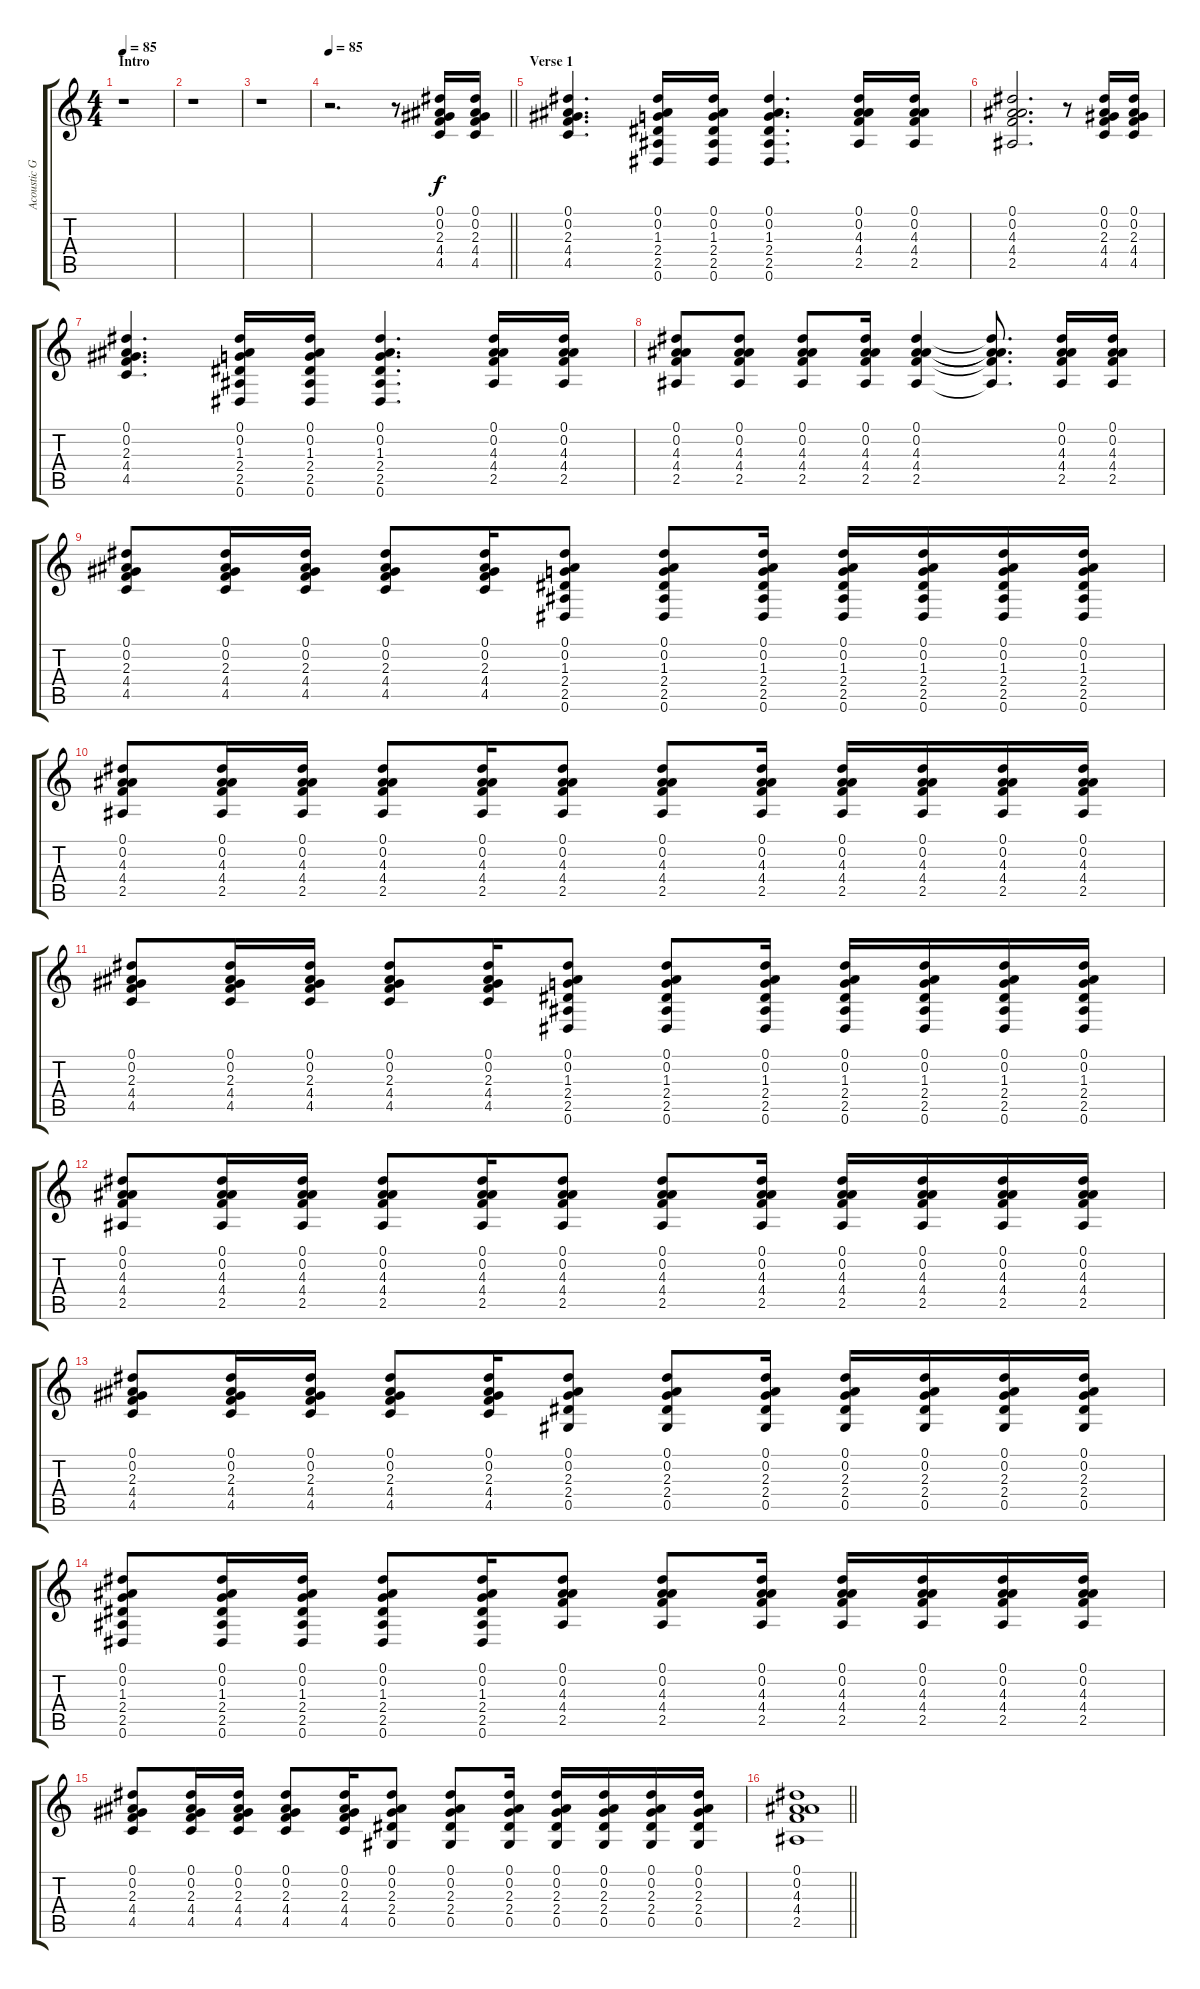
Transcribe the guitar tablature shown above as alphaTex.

\track ("Acoustic Guitar" "Acoustic G") {instrument acousticguitarsteel}
\staff {score tabs}
\tuning (Eb4 Bb3 Gb3 Db3 Ab2 Eb2) {hide}
\ts (4 4)
\section ("" "Intro")
\tempo 85
\tempo 75
\tempo 85
\clef g2
\ks c
r.1{dy f instrument acousticguitarsteel} |
r.1 |
r.1 |
\tempo 85
\barLineRight lightlight
r.2{d} r.8 (0.1 0.2 2.3 4.4 4.5).16 (0.1 0.2 2.3 4.4 4.5).16 |
\section ("" "Verse 1")
(0.1 0.2 2.3 4.4 4.5).4{d} (0.1 0.2 1.3 2.4 2.5 0.6).16 (0.1 0.2 1.3 2.4 2.5 0.6).16 (0.1 0.2 1.3 2.4 2.5 0.6).4{d} (0.1 0.2 4.3 4.4 2.5).16 (0.1 0.2 4.3 4.4 2.5).16 |
(0.1 0.2 4.3 4.4 2.5).2{d} r.8 (0.1 0.2 2.3 4.4 4.5).16 (0.1 0.2 2.3 4.4 4.5).16 |
(0.1 0.2 2.3 4.4 4.5).4{d} (0.1 0.2 1.3 2.4 2.5 0.6).16 (0.1 0.2 1.3 2.4 2.5 0.6).16 (0.1 0.2 1.3 2.4 2.5 0.6).4{d} (0.1 0.2 4.3 4.4 2.5).16 (0.1 0.2 4.3 4.4 2.5).16 |
(0.1 0.2 4.3 4.4 2.5).8 (0.1 0.2 4.3 4.4 2.5).8 (0.1 0.2 4.3 4.4 2.5).8 (0.1 0.2 4.3 4.4 2.5).16 (0.1 0.2 4.3 4.4 2.5).4 (0.1{t} 0.2{t} 4.3{t} 4.4{t} 2.5{t}).8{d} (0.1 0.2 4.3 4.4 2.5).16 (0.1 0.2 4.3 4.4 2.5).16 |
(0.1 0.2 2.3 4.4 4.5).8 (0.1 0.2 2.3 4.4 4.5).16 (0.1 0.2 2.3 4.4 4.5).16 (0.1 0.2 2.3 4.4 4.5).8 (0.1 0.2 2.3 4.4 4.5).16 (0.1 0.2 1.3 2.4 2.5 0.6).8 (0.1 0.2 1.3 2.4 2.5 0.6).8 (0.1 0.2 1.3 2.4 2.5 0.6).16 (0.1 0.2 1.3 2.4 2.5 0.6).16 (0.1 0.2 1.3 2.4 2.5 0.6).16 (0.1 0.2 1.3 2.4 2.5 0.6).16 (0.1 0.2 1.3 2.4 2.5 0.6).16 |
(0.1 0.2 4.3 4.4 2.5).8 (0.1 0.2 4.3 4.4 2.5).16 (0.1 0.2 4.3 4.4 2.5).16 (0.1 0.2 4.3 4.4 2.5).8 (0.1 0.2 4.3 4.4 2.5).16 (0.1 0.2 4.3 4.4 2.5).8 (0.1 0.2 4.3 4.4 2.5).8 (0.1 0.2 4.3 4.4 2.5).16 (0.1 0.2 4.3 4.4 2.5).16 (0.1 0.2 4.3 4.4 2.5).16 (0.1 0.2 4.3 4.4 2.5).16 (0.1 0.2 4.3 4.4 2.5).16 |
(0.1 0.2 2.3 4.4 4.5).8 (0.1 0.2 2.3 4.4 4.5).16 (0.1 0.2 2.3 4.4 4.5).16 (0.1 0.2 2.3 4.4 4.5).8 (0.1 0.2 2.3 4.4 4.5).16 (0.1 0.2 1.3 2.4 2.5 0.6).8 (0.1 0.2 1.3 2.4 2.5 0.6).8 (0.1 0.2 1.3 2.4 2.5 0.6).16 (0.1 0.2 1.3 2.4 2.5 0.6).16 (0.1 0.2 1.3 2.4 2.5 0.6).16 (0.1 0.2 1.3 2.4 2.5 0.6).16 (0.1 0.2 1.3 2.4 2.5 0.6).16 |
(0.1 0.2 4.3 4.4 2.5).8 (0.1 0.2 4.3 4.4 2.5).16 (0.1 0.2 4.3 4.4 2.5).16 (0.1 0.2 4.3 4.4 2.5).8 (0.1 0.2 4.3 4.4 2.5).16 (0.1 0.2 4.3 4.4 2.5).8 (0.1 0.2 4.3 4.4 2.5).8 (0.1 0.2 4.3 4.4 2.5).16 (0.1 0.2 4.3 4.4 2.5).16 (0.1 0.2 4.3 4.4 2.5).16 (0.1 0.2 4.3 4.4 2.5).16 (0.1 0.2 4.3 4.4 2.5).16 |
(0.1 0.2 2.3 4.4 4.5).8 (0.1 0.2 2.3 4.4 4.5).16 (0.1 0.2 2.3 4.4 4.5).16 (0.1 0.2 2.3 4.4 4.5).8 (0.1 0.2 2.3 4.4 4.5).16 (0.1 0.2 2.3 2.4 0.5).8 (0.1 0.2 2.3 2.4 0.5).8 (0.1 0.2 2.3 2.4 0.5).16 (0.1 0.2 2.3 2.4 0.5).16 (0.1 0.2 2.3 2.4 0.5).16 (0.1 0.2 2.3 2.4 0.5).16 (0.1 0.2 2.3 2.4 0.5).16 |
(0.1 0.2 1.3 2.4 2.5 0.6).8 (0.1 0.2 1.3 2.4 2.5 0.6).16 (0.1 0.2 1.3 2.4 2.5 0.6).16 (0.1 0.2 1.3 2.4 2.5 0.6).8 (0.1 0.2 1.3 2.4 2.5 0.6).16 (0.1 0.2 4.3 4.4 2.5).8 (0.1 0.2 4.3 4.4 2.5).8 (0.1 0.2 4.3 4.4 2.5).16 (0.1 0.2 4.3 4.4 2.5).16 (0.1 0.2 4.3 4.4 2.5).16 (0.1 0.2 4.3 4.4 2.5).16 (0.1 0.2 4.3 4.4 2.5).16 |
(0.1 0.2 2.3 4.4 4.5).8 (0.1 0.2 2.3 4.4 4.5).16 (0.1 0.2 2.3 4.4 4.5).16 (0.1 0.2 2.3 4.4 4.5).8 (0.1 0.2 2.3 4.4 4.5).16 (0.1 0.2 2.3 2.4 0.5).8 (0.1 0.2 2.3 2.4 0.5).8 (0.1 0.2 2.3 2.4 0.5).16 (0.1 0.2 2.3 2.4 0.5).16 (0.1 0.2 2.3 2.4 0.5).16 (0.1 0.2 2.3 2.4 0.5).16 (0.1 0.2 2.3 2.4 0.5).16 |
\barLineRight lightlight
(0.1 0.2 4.3 4.4 2.5).1
